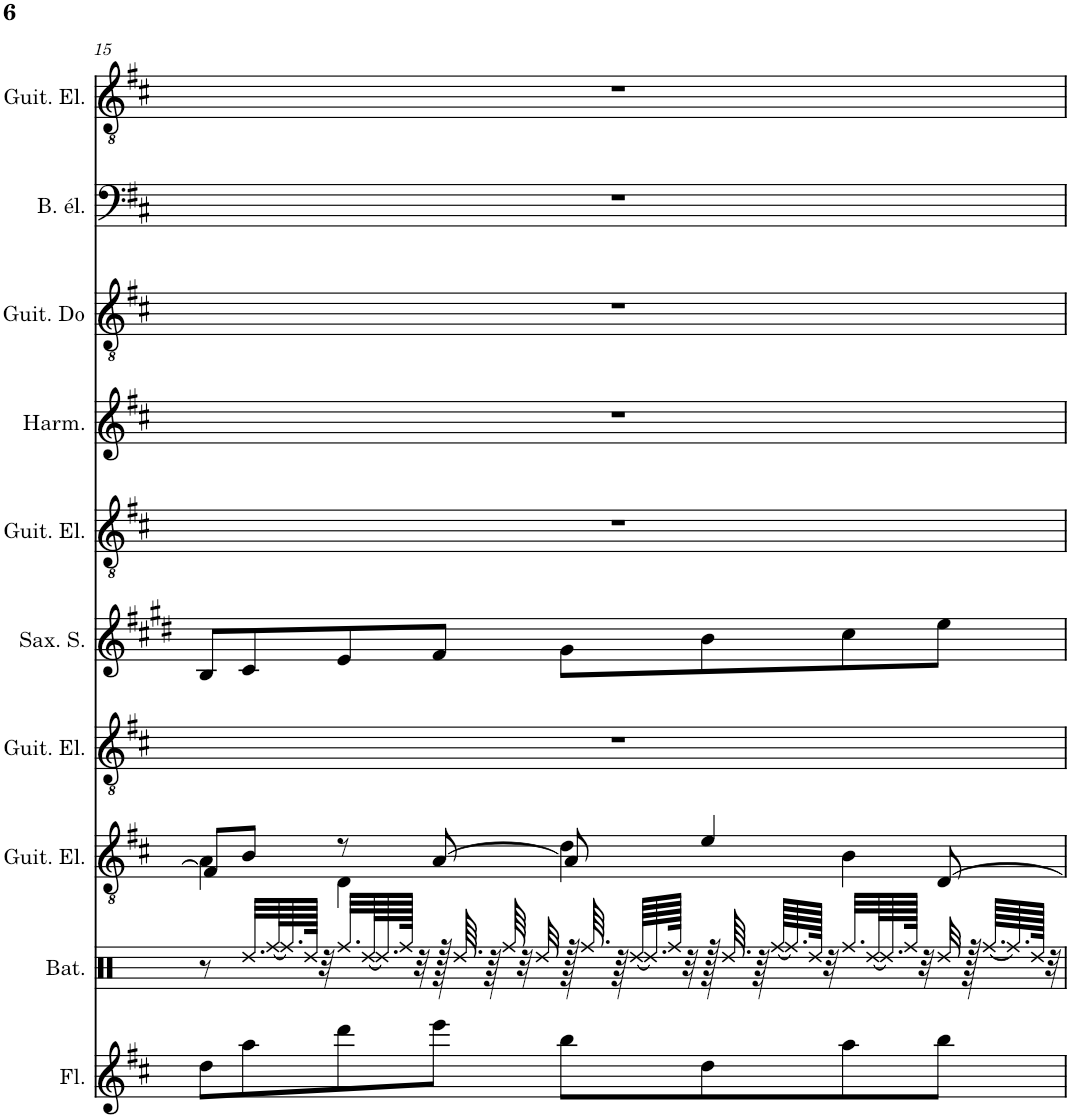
**kern	**kern	**kern	**kern	**kern	**kern	**kern	**kern	**kern	**kern
*part10	*part9	*part8	*part7	*part6	*part5	*part4	*part3	*part2	*part1
*staff10	*staff9	*staff8	*staff7	*staff6	*staff5	*staff4	*staff3	*staff2	*staff1
*I"Flûte	*I"Batterie, Drums	*I"Guitare électrique, EftGtArp	*I"Guitare électrique, Gtr Over	*I"Saxophone Soprano	*I"Guitare électrique, EGtRythL	*I"Harmonica, Chant	*I"Guitare Contra, Gtr Mute	*I"Basse électrique à 5 cordes, Basse	*I"Guitare électrique, EGtRythR
*I'Fl.	*I'Bat.	*I'Guit. El.	*I'Guit. El.	*I'Sax. S.	*I'Guit. El.	*I'Harm.	*	*I'B. él.	*I'Guit. El.
!!LO:PB:g=z
*clefG2	*clefX	*clefGv2	*clefGv2	*clefG2	*clefGv2	*clefG2	*clefGv2	*clefF4	*clefGv2
*	*	*	*	*Trd1c2	*	*	*	*Trd7c12	*
*k[f#c#]	*k[]	*k[f#c#]	*k[f#c#]	*k[f#c#g#d#]	*k[f#c#]	*k[f#c#]	*k[f#c#]	*k[f#c#]	*k[f#c#]
*M4/4	*M4/4	*M4/4	*M4/4	*M4/4	*M4/4	*M4/4	*M4/4	*M4/4	*M4/4
=15	=15	=15	=15	=15	=15	=15	=15	=15	=15
*	*	*^	*	*	*	*	*	*	*
8dd\L	8r	8F#/L]	4A\	1r	8B/L	1r	1r	1r	1r	1r
8aa\	32.Rdd/LLL	8B/J	.	.	8c#/	.	.	.	.	.
.	[64Rff/L	.	.	.	.	.	.	.	.	.
.	64.Rff/]	.	.	.	.	.	.	.	.	.
.	128Rdd/JJJJk	.	.	.	.	.	.	.	.	.
.	32r	.	.	.	.	.	.	.	.	.
8ddd\	32.Rff/LLL	8r	4D\	.	8e/	.	.	.	.	.
.	[64Rdd/L	.	.	.	.	.	.	.	.	.
.	64.Rdd/]	.	.	.	.	.	.	.	.	.
.	128Rff/JJJJk	.	.	.	.	.	.	.	.	.
.	32r	.	.	.	.	.	.	.	.	.
8eee\J	128r	[8A/	.	.	8f#/J	.	.	.	.	.
.	64.Rdd/	.	.	.	.	.	.	.	.	.
.	64r	.	.	.	.	.	.	.	.	.
.	64Rff/	.	.	.	.	.	.	.	.	.
.	32r	.	.	.	.	.	.	.	.	.
.	32Rdd/	.	.	.	.	.	.	.	.	.
8bb\L	128r	8A/]	4d\	.	8g#\L	.	.	.	.	.
.	64.Rff/	.	.	.	.	.	.	.	.	.
.	64r	.	.	.	.	.	.	.	.	.
.	[64Rdd/LLLL	.	.	.	.	.	.	.	.	.
.	64.Rdd/]	.	.	.	.	.	.	.	.	.
.	128Rff/JJJJk	.	.	.	.	.	.	.	.	.
.	32r	.	.	.	.	.	.	.	.	.
8dd\	128r	4e/	.	.	8b\	.	.	.	.	.
.	64.Rdd/	.	.	.	.	.	.	.	.	.
.	64r	.	.	.	.	.	.	.	.	.
.	[64Rff/LLLL	.	.	.	.	.	.	.	.	.
.	64.Rff/]	.	.	.	.	.	.	.	.	.
.	128Rdd/JJJJk	.	.	.	.	.	.	.	.	.
.	32r	.	.	.	.	.	.	.	.	.
8aa\	32.Rff/LLL	.	4B\	.	8cc#\	.	.	.	.	.
.	[64Rdd/L	.	.	.	.	.	.	.	.	.
.	64.Rdd/]	.	.	.	.	.	.	.	.	.
.	128Rff/JJJJk	.	.	.	.	.	.	.	.	.
.	32r	.	.	.	.	.	.	.	.	.
8bb\J	32Rdd/	[8D/	.	.	8ee\J	.	.	.	.	.
.	128r	.	.	.	.	.	.	.	.	.
.	[64.Rff/LLLL	.	.	.	.	.	.	.	.	.
.	64.Rff/]	.	.	.	.	.	.	.	.	.
.	128Rdd/JJJJk	.	.	.	.	.	.	.	.	.
.	32r	.	.	.	.	.	.	.	.	.
*	*	*v	*v	*	*	*	*	*	*	*
=	=	=	=	=	=	=	=	=	=
*-	*-	*-	*-	*-	*-	*-	*-	*-	*-
